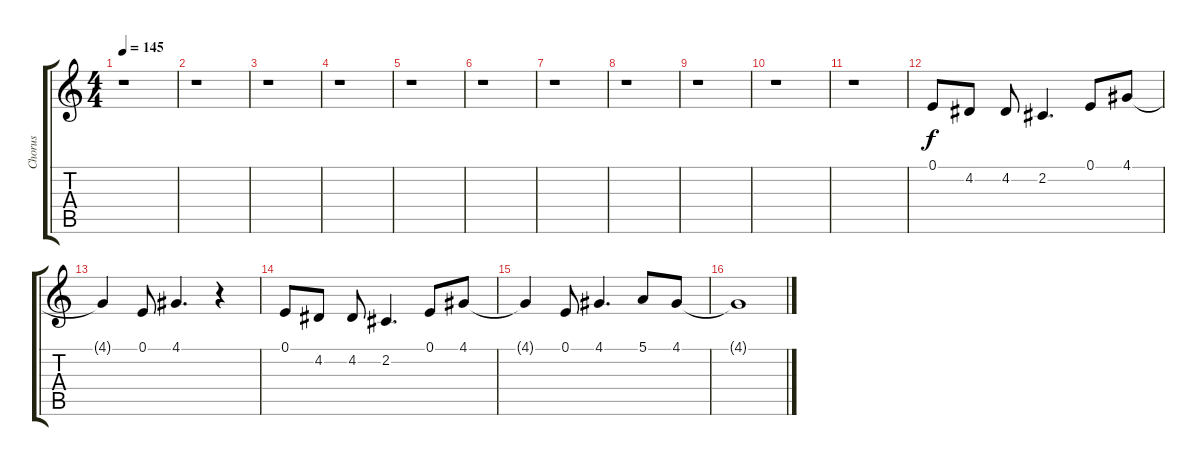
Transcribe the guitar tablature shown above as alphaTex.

\track ("Chorus" "Chorus") {instrument vibraphone}
\staff {score tabs}
\tuning (E4 B3 G3 D3 A2 E2) {hide}
\ts (4 4)
\tempo 145
\clef g2
\ks c
r.1{dy f} |
r.1 |
r.1 |
r.1 |
r.1 |
r.1 |
r.1 |
r.1 |
r.1 |
r.1 |
r.1 |
0.1.8 4.2.8 4.2.8 2.2.4{d} 0.1.8 4.1.8 |
4.1{t}.4 0.1.8 4.1.4{d} r.4 |
0.1.8 4.2.8 4.2.8 2.2.4{d} 0.1.8 4.1.8 |
4.1{t}.4 0.1.8 4.1.4{d} 5.1.8 4.1.8 |
4.1{t}.1
